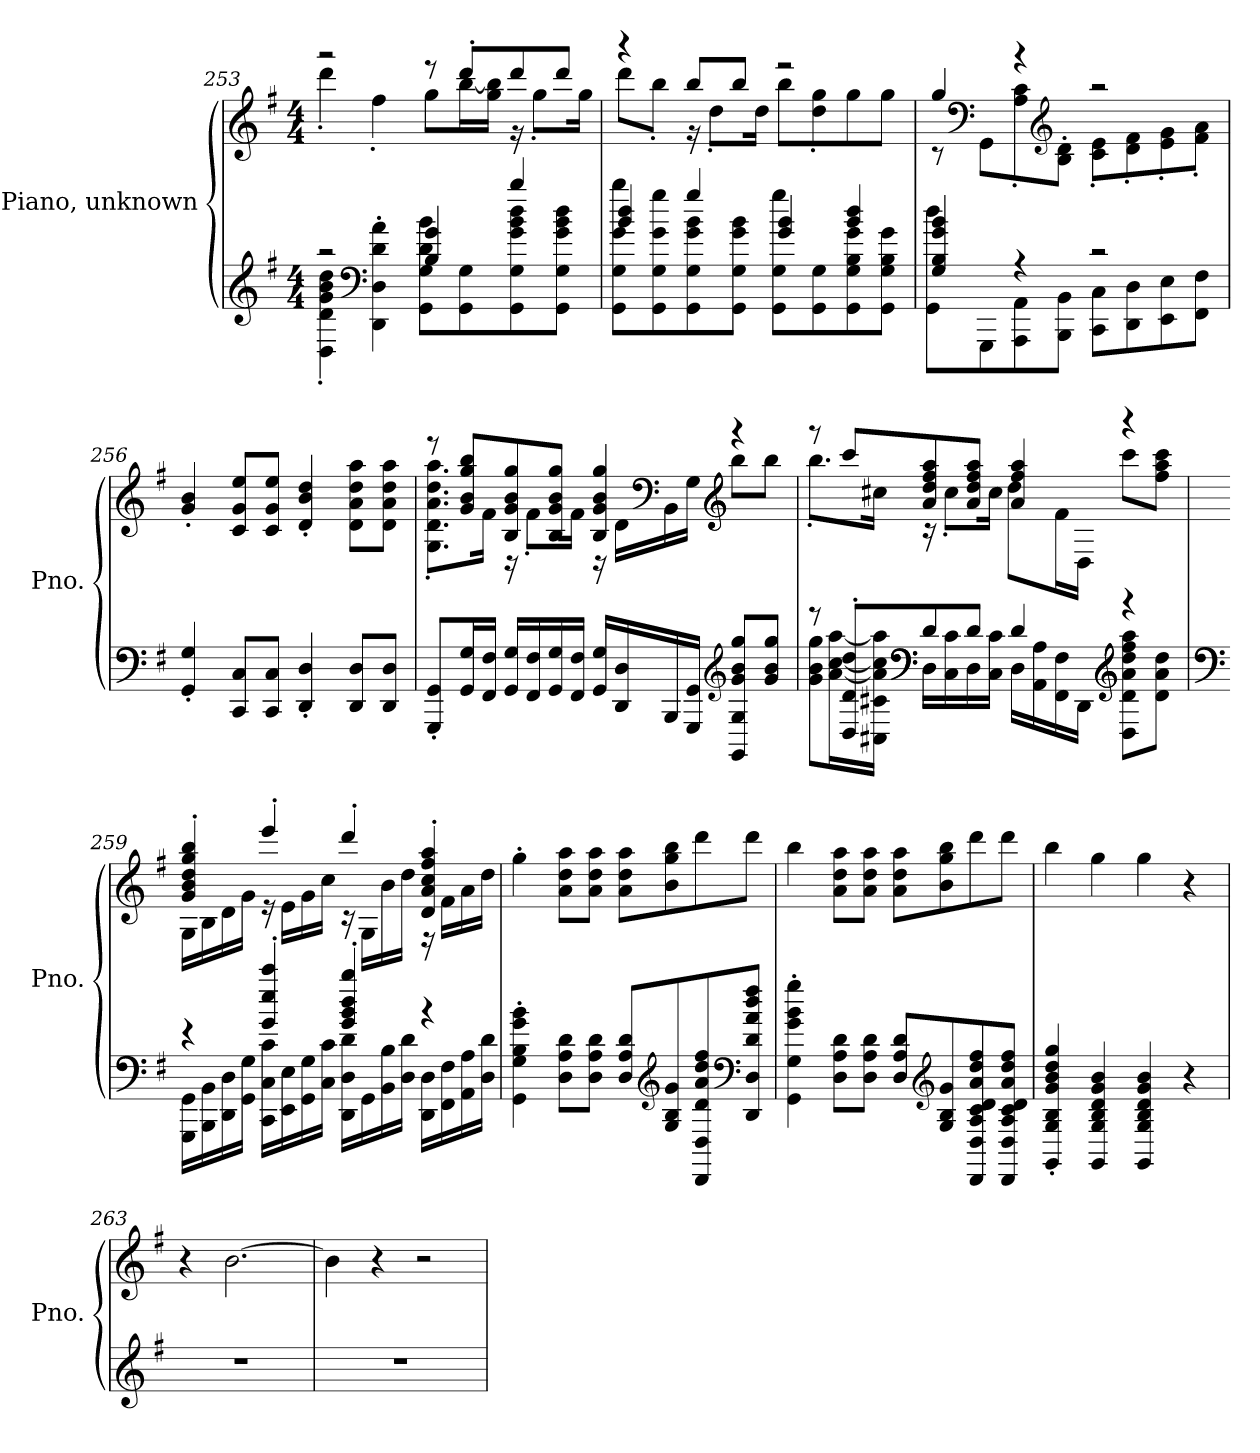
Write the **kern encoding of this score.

**kern	**kern
*part1	*part1
*staff2	*staff1
*I"Piano, unknown	*
*I'Pno.	*
*clefG2	*clefG2
*k[f#]	*k[f#]
*M4/4	*M4/4
=253	=253
*^	*^
2r	4D\' 4d\' 4g\' 4b\' 4dd\'	2r	4ddd'\
*clefF4	*	*	*
.	4DD\' 4D\' 4d\' 4a\'	.	4ff#'\
4B/ 4g/	8GG\ 8G\ 8d\ 8b\L	8r	8gg\L
.	8GG\ 8G\	8ddd'/L	[16bb\L
.	.	.	16gg\ 16bb\]JJ
4bb/	8GG\ 8G\ 8g\ 8b\ 8dd\	8ddd/	16r
.	.	.	8gg'\L
.	8GG\ 8G\ 8g\ 8b\ 8dd\J	8ddd/J	.
.	.	.	16gg\Jk
=254	=254	=254	=254
4b/ 4dd/	8GG\ 8G\ 8g\ 8bb\L	4r	8ddd\L
.	8GG\ 8G\ 8g\ 8gg\	.	8bb'\J
4gg/	8GG\ 8G\ 8g\ 8b\	8bb/L	16r
.	.	.	8dd'\L
.	8GG\ 8G\ 8g\ 8b\J	8bb/J	.
.	.	.	16dd\Jk
4g/ 4b/	8GG\ 8G\ 8gg\L	2r	8bb\L
.	8GG\ 8G\	.	8dd\' 8gg\'
4b/ 4dd/	8GG\ 8G\ 8B\ 8g\	.	8gg\
.	8GG\ 8G\ 8B\ 8g\J	.	8gg\J
!!LO:LB:g=z	!!
=255	=255	=255	=255
4G/ 4B/ 4g/ 4b/	8GG\ 8dd\L	4gg/	8r
*	*	*clefF4	*
.	8GGG\	.	8GG\L
4r	8AAA\ 8AA\	4r	8A\' 8c\'
*	*	*clefG2	*
.	8BBB\ 8BB\J	.	8B\' 8d\'J
2r	8CC\ 8C\L	2r	8c\' 8e\'L
.	8DD\ 8D\	.	8d\' 8f#\'
.	8EE\ 8E\	.	8e\' 8g\'
.	8FF#\ 8F#\J	.	8f#\' 8a\'J
*v	*v	*	*
*	*v	*v
=256	=256
4GG/' 4G/'	4g/' 4b/'
8CC/ 8C/L	8c/ 8g/ 8ee/L
8CC/ 8C/J	8c/ 8g/ 8ee/J
4DD/' 4D/'	4d/' 4b/' 4dd/'
8DD/ 8D/L	8d\ 8a\ 8dd\ 8aa\L
8DD/ 8D/J	8d\ 8a\ 8dd\ 8aa\J
=257	=257
*	*^
8GGG/' 8GG/'L	8r	8.G\' 8.d\' 8.a\' 8.dd\' 8.aa\'L
16GG/ 16G/L	8g/ 8b/ 8gg/ 8bb/L	.
16FF#/ 16F#/JJ	.	16f#\Jk
16GG/ 16G/LL	8B/ 8g/ 8b/ 8gg/	16r
16FF#/ 16F#/	.	8f#'\L
16GG/ 16G/	8B/ 8g/ 8b/ 8gg/J	.
16FF#/ 16F#/JJ	.	16f#\Jk
16GG/ 16G/LL	4B/ 4g/ 4b/ 4gg/	16r
16DD/ 16D/	.	16d\LL
*	*clefF4	*
16BBB/	.	16BB\
16GGG/ 16GG/JJ	.	16G\JJ
*clefG2	*clefG2	*
8GG/ 8G/ 8g/ 8b/ 8gg/L	4r	8bb\L
8g/ 8b/ 8gg/J	.	8bb\J
!!LO:LB:g=z	!!
=258	=258	=258
*^	*	*
8r	8g\ 8b\ 8gg\L	8r	8.bb'\L
8D/' 8d/' 8dd/'L	[16a\ [16cc\ [16aa\L	8ccc/L	.
.	16C#X\ 16c#X\ 16a\] 16cc\] 16aa\]JJ	.	16cc#X\Jk
*clefF4	*	*	*
8d/	16D\LL	8a/ 8dd/ 8ff#/ 8aa/	16r
.	16C#\ 16c#\	.	8cc#'\L
8d/J	16D\	8a/ 8dd/ 8ff#/ 8aa/J	.
.	16C#\ 16c#\JJ	.	16cc#\Jk
4d/	16D\LL	4a/ 4ff#/ 4aa/	8dd\L
.	16AA\ 16A\	.	.
.	16FF#\ 16F#\	.	16f#\L
.	16DD\JJ	.	16D\JJ
*clefG2	*	*	*
4r	8D\ 8d\ 8a\ 8dd\ 8ff#\ 8aa\L	4r	8ccc\L
.	8d\ 8a\ 8dd\J	.	8ff#\ 8aa\ 8ccc\J
=259	=259	=259	=259
*clefF4	*	*	*
4r	16GGG\ 16GG\LL	4g/' 4b/' 4dd/' 4gg/' 4bb/'	16G\LL
.	16BBB\ 16BB\	.	16B\
.	16DD\ 16D\	.	16d\
.	16GG\ 16G\JJ	.	16g\JJ
4g/' 4ee/' 4ccc/'	16CC\ 16C\ 16c\LL	4eee'/	16r
.	16EE\ 16E\	.	16e\LL
.	16GG\ 16G\	.	16g\
.	16C\ 16c\JJ	.	16cc\JJ
4g/' 4b/' 4dd/' 4bb/'	16DD\ 16D\ 16d\LL	4ddd'/	16r
.	16GG\	.	16G\LL
.	16BB\ 16B\	.	16b\
.	16D\ 16d\JJ	.	16dd\JJ
4r	16DD\ 16D\LL	4d/' 4a/' 4cc/' 4ff#/' 4aa/'	16r
.	16FF#\ 16F#\	.	16f#\LL
.	16AA\ 16A\	.	16a\
.	16D\ 16d\JJ	.	16dd\JJ
*v	*v	*	*
*	*v	*v
!!LO:LB:g=z
=260	=260
4GG\' 4G\' 4B\' 4g\' 4b\'	4gg'\
8D\ 8A\ 8d\L	8a\ 8dd\ 8aa\L
8D\ 8A\ 8d\J	8a\ 8dd\ 8aa\J
8D/ 8A/ 8d/L	8a\ 8dd\ 8aa\L
*clefG2	*
8G/ 8B/ 8g/	8b\ 8gg\ 8bb\
8DD/ 8D/ 8d/ 8a/ 8dd/ 8ff#/	8ddd\
*clefF4	*
8DD/ 8D/ 8d/ 8a/ 8dd/ 8ff#/J	8ddd\J
=261	=261
4GG\' 4G\' 4g\' 4b\' 4gg\'	4bb\
8D\ 8A\ 8d\L	8a\ 8dd\ 8aa\L
8D\ 8A\ 8d\J	8a\ 8dd\ 8aa\J
8D/ 8A/ 8d/L	8a\ 8dd\ 8aa\L
*clefG2	*
8G/ 8B/ 8g/	8b\ 8gg\ 8bb\
8DD/ 8D/ 8A/ 8c/ 8d/ 8a/ 8dd/ 8ff#/	8ddd\
8DD/ 8D/ 8A/ 8c/ 8d/ 8a/ 8dd/ 8ff#/J	8ddd\J
=262	=262
4GG/' 4G/' 4B/' 4g/' 4b/' 4dd/' 4gg/'	4bb\
4GG/ 4G/ 4B/ 4d/ 4g/ 4b/	4gg\
4GG/ 4G/ 4B/ 4d/ 4g/ 4b/	4gg\
4r	4r
=263	=263
1r	4r
.	[2.b\
=264	=264
1r	4b\]
.	4r
.	2r
=	=
*-	*-
